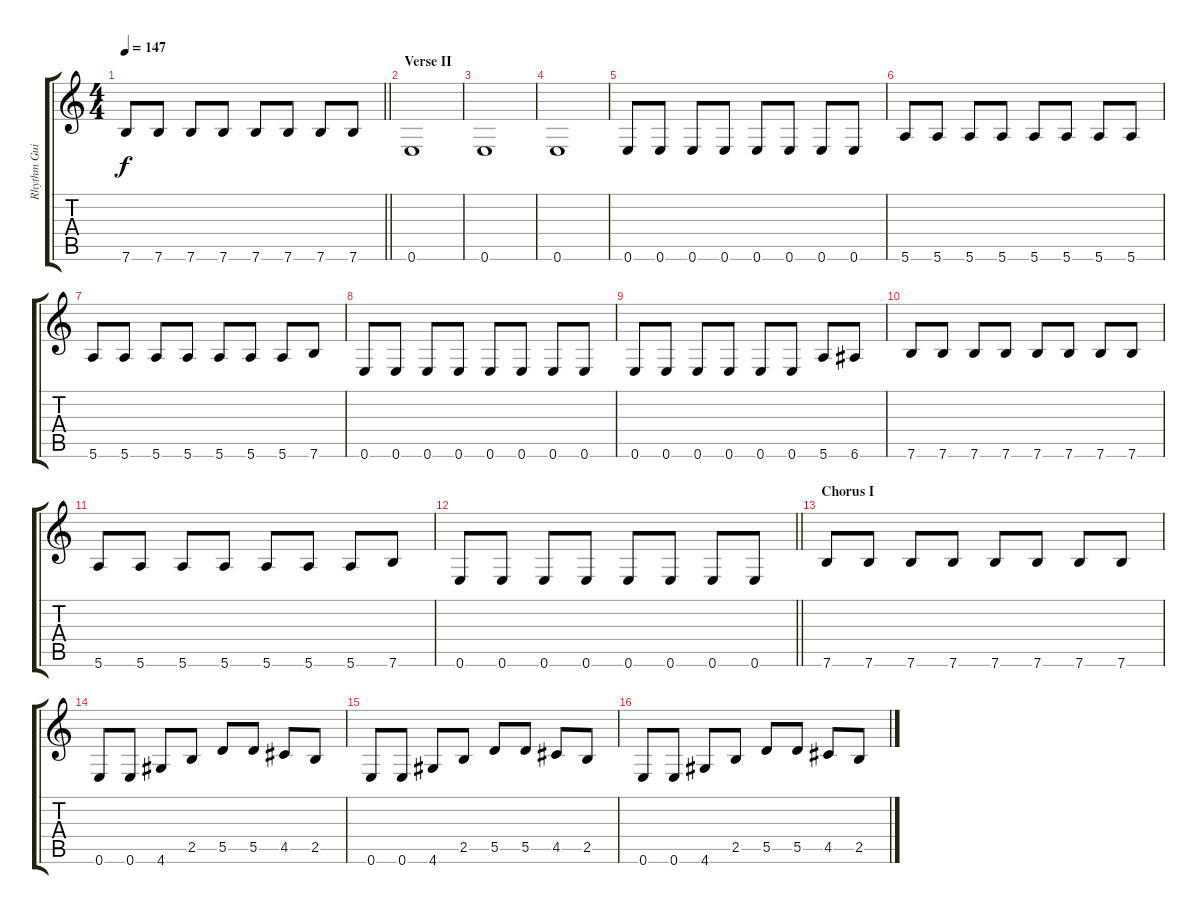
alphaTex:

\track ("Rhythm Guitar" "Rhythm Gui") {instrument electricguitarmuted}
\staff {score tabs}
\tuning (E4 B3 G3 D3 A2 E2) {hide}
\ts (4 4)
\tempo 147
\clef g2
\barLineRight lightlight
\ks c
7.6.8{dy f} 7.6.8 7.6.8 7.6.8 7.6.8 7.6.8 7.6.8 7.6.8 |
\section ("" "Verse II")
0.6.1 |
0.6.1 |
0.6.1 |
0.6.8 0.6.8 0.6.8 0.6.8 0.6.8 0.6.8 0.6.8 0.6.8 |
5.6.8 5.6.8 5.6.8 5.6.8 5.6.8 5.6.8 5.6.8 5.6.8 |
5.6.8 5.6.8 5.6.8 5.6.8 5.6.8 5.6.8 5.6.8 7.6.8 |
0.6.8 0.6.8 0.6.8 0.6.8 0.6.8 0.6.8 0.6.8 0.6.8 |
0.6.8 0.6.8 0.6.8 0.6.8 0.6.8 0.6.8 5.6.8 6.6.8 |
7.6.8 7.6.8 7.6.8 7.6.8 7.6.8 7.6.8 7.6.8 7.6.8 |
5.6.8 5.6.8 5.6.8 5.6.8 5.6.8 5.6.8 5.6.8 7.6.8 |
\barLineRight lightlight
0.6.8 0.6.8 0.6.8 0.6.8 0.6.8 0.6.8 0.6.8 0.6.8 |
\section ("" "Chorus I")
7.6.8 7.6.8 7.6.8 7.6.8 7.6.8 7.6.8 7.6.8 7.6.8 |
0.6.8 0.6.8 4.6.8 2.5.8 5.5.8 5.5.8 4.5.8 2.5.8 |
0.6.8 0.6.8 4.6.8 2.5.8 5.5.8 5.5.8 4.5.8 2.5.8 |
0.6.8 0.6.8 4.6.8 2.5.8 5.5.8 5.5.8 4.5.8 2.5.8
